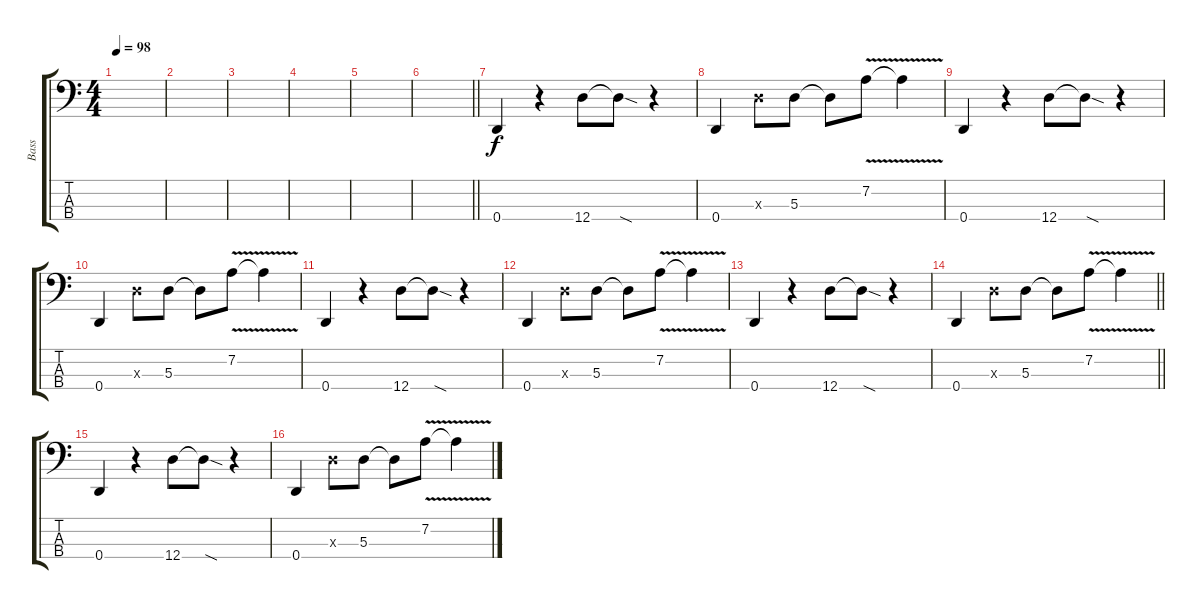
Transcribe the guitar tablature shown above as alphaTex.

\track ("Bass" "Bass") {instrument electricbassfinger}
\staff {score tabs}
\tuning (G2 D2 A1 D1) {hide}
\ts (4 4)
\tempo 98
\clef f4
\ks c
|
|
|
|
|
\barLineRight lightlight
|
0.4.4 r.4 12.4.8 12.4{sod t}.8 r.4 |
0.4.4 5.3{x}.8 5.3.8 5.3{t}.8 7.2{v}.8 7.2{t}.4 |
0.4.4 r.4 12.4.8 12.4{sod t}.8 r.4 |
0.4.4 5.3{x}.8 5.3.8 5.3{t}.8 7.2{v}.8 7.2{t}.4 |
0.4.4 r.4 12.4.8 12.4{sod t}.8 r.4 |
0.4.4 5.3{x}.8 5.3.8 5.3{t}.8 7.2{v}.8 7.2{t}.4 |
0.4.4 r.4 12.4.8 12.4{sod t}.8 r.4 |
\barLineRight lightlight
0.4.4 5.3{x}.8 5.3.8 5.3{t}.8 7.2{v}.8 7.2{t}.4 |
\section ("" "")
0.4.4 r.4 12.4.8 12.4{sod t}.8 r.4 |
0.4.4 5.3{x}.8 5.3.8 5.3{t}.8 7.2{v}.8 7.2{t}.4
